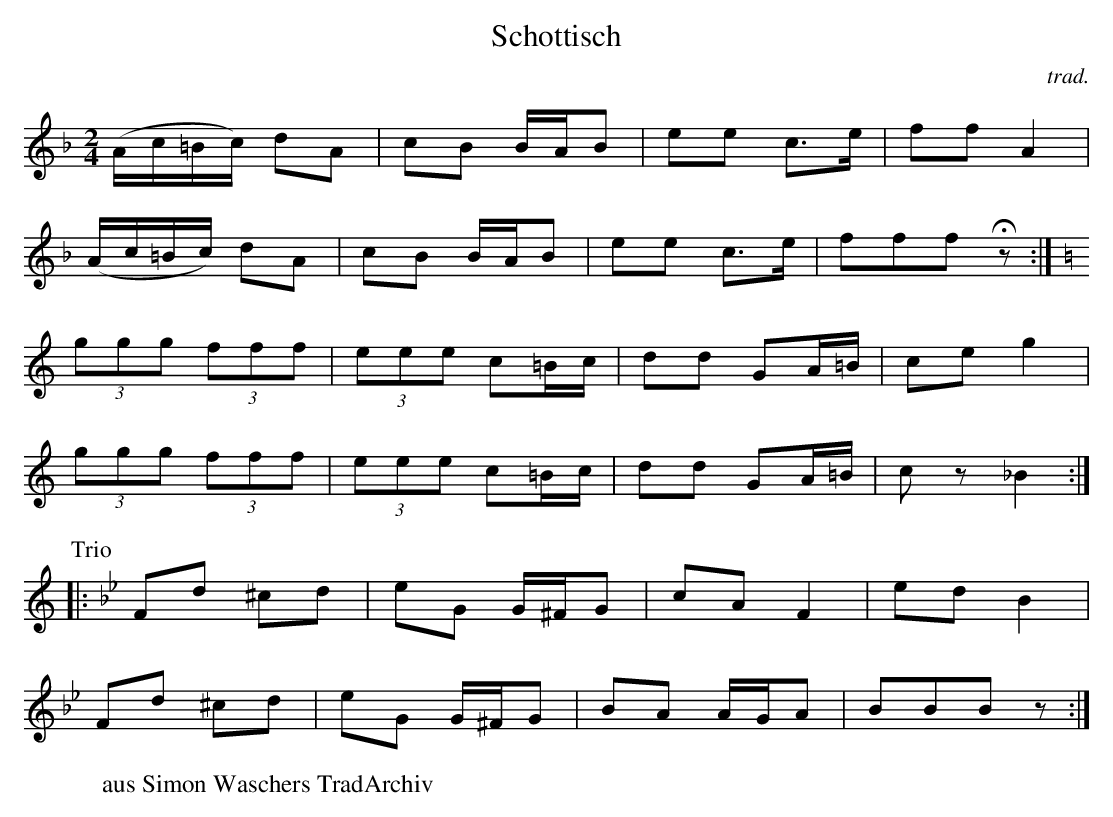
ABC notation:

X:1
T:Schottisch
M:2/4
L:1/16
C:trad.
K:F
(Ac=Bc) d2A2 | c2B2 BAB2 | e2e2 c3e | f2f2 A4 |
(Ac=Bc) d2A2 | c2B2 BAB2 | e2e2 c3e | f2f2f2Hz2 :|
K:C
(3g2g2g2 (3f2f2f2 | (3e2e2e2 c2=Bc | d2d2 G2A=B | c2e2 g4 |
(3g2g2g2 (3f2f2f2 | (3e2e2e2 c2=Bc | d2d2 G2A=B | c2z2 _B4 :|
P:Trio
K:Bb
|:\
F2d2 ^c2d2 | e2G2 G^FG2 | c2A2 F4 | e2d2B4 |
F2d2 ^c2d2 | e2G2 G^FG2 | B2A2 AGA2 | B2B2B2z2 :|
W:aus Simon Waschers TradArchiv
